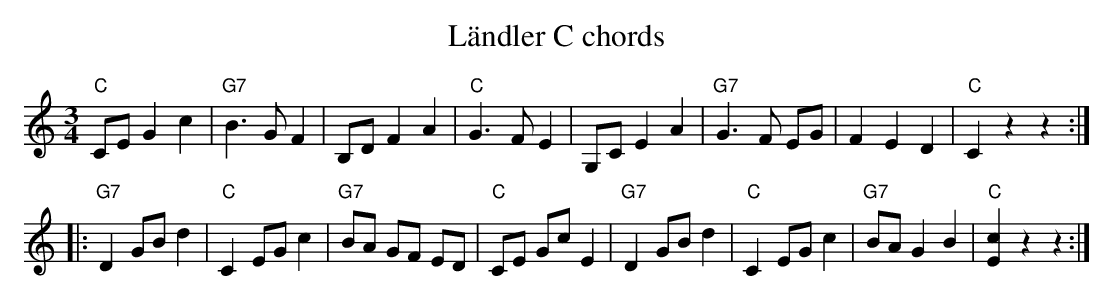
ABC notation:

X:1
T:Ländler C chords
M:3/4
L:1/8
K:C  %%MIDI gchordon
"C"CE G2 c2 | "G7"B3 G F2 | B,D F2 A2 | "C"G3 F E2 | G,C E2 A2 | "G7"G3 F EG | F2 E2 D2 | "C"C2 z2z2 :|
|: "G7"D2 GB d2 | "C"C2 EG c2 | "G7"BA GF ED | "C"CE Gc E2 | "G7"D2 GB d2 | "C"C2 EG c2 | "G7"BA G2 B2 | "C"[E2c2] z2z2 :|
